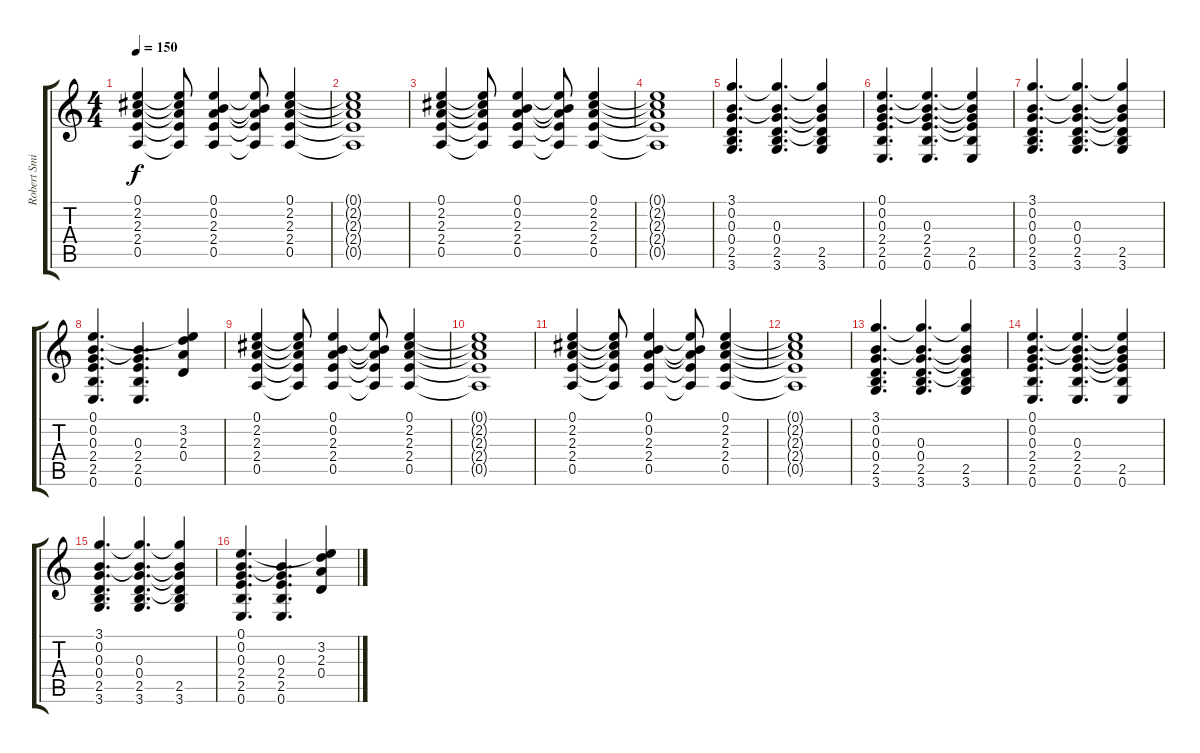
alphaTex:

\track ("Robert Smith" "Robert Smi") {instrument electricguitarclean}
\staff {score tabs}
\tuning (E4 B3 G3 D3 A2 E2) {hide}
\ts (4 4)
\tempo 150
\clef g2
\ks c
(0.1 2.2 2.3 2.4 0.5).4{dy f} (0.1{t} 2.2{t} 2.3{t} 2.4{t} 0.5{t}).8 (0.1 0.2 2.3 2.4 0.5).4 (0.1{t} 0.2{t} 2.3{t} 2.4{t} 0.5{t}).8 (0.1 2.2 2.3 2.4 0.5).4 |
(0.1{t} 2.2{t} 2.3{t} 2.4{t} 0.5{t}).1 |
(0.1 2.2 2.3 2.4 0.5).4 (0.1{t} 2.2{t} 2.3{t} 2.4{t} 0.5{t}).8 (0.1 0.2 2.3 2.4 0.5).4 (0.1{t} 0.2{t} 2.3{t} 2.4{t} 0.5{t}).8 (0.1 2.2 2.3 2.4 0.5).4 |
(0.1{t} 2.2{t} 2.3{t} 2.4{t} 0.5{t}).1 |
(3.1 0.2 0.3 0.4 2.5 3.6).4{d} (3.1{t} 0.2{t} 0.3 0.4 2.5 3.6).4{d} (3.1{t} 0.2{t} 0.3{t} 0.4{t} 2.5 3.6).4 |
(0.1 0.2 0.3 2.4 2.5 0.6).4{d} (0.1{t} 0.2{t} 0.3 2.4 2.5 0.6).4{d} (0.1{t} 0.2{t} 0.3{t} 2.4{t} 2.5 0.6).4 |
(3.1 0.2 0.3 0.4 2.5 3.6).4{d} (3.1{t} 0.2{t} 0.3 0.4 2.5 3.6).4{d} (3.1{t} 0.2{t} 0.3{t} 0.4{t} 2.5 3.6).4 |
(0.1 0.2 0.3 2.4 2.5 0.6).4{d} (0.2{t} 0.3 2.4 2.5 0.6).4{d} (0.1{t} 3.2 2.3 0.4).4 |
(0.1 2.2 2.3 2.4 0.5).4 (0.1{t} 2.2{t} 2.3{t} 2.4{t} 0.5{t}).8 (0.1 0.2 2.3 2.4 0.5).4 (0.1{t} 0.2{t} 2.3{t} 2.4{t} 0.5{t}).8 (0.1 2.2 2.3 2.4 0.5).4 |
(0.1{t} 2.2{t} 2.3{t} 2.4{t} 0.5{t}).1 |
(0.1 2.2 2.3 2.4 0.5).4 (0.1{t} 2.2{t} 2.3{t} 2.4{t} 0.5{t}).8 (0.1 0.2 2.3 2.4 0.5).4 (0.1{t} 0.2{t} 2.3{t} 2.4{t} 0.5{t}).8 (0.1 2.2 2.3 2.4 0.5).4 |
(0.1{t} 2.2{t} 2.3{t} 2.4{t} 0.5{t}).1 |
(3.1 0.2 0.3 0.4 2.5 3.6).4{d} (3.1{t} 0.2{t} 0.3 0.4 2.5 3.6).4{d} (3.1{t} 0.2{t} 0.3{t} 0.4{t} 2.5 3.6).4 |
(0.1 0.2 0.3 2.4 2.5 0.6).4{d} (0.1{t} 0.2{t} 0.3 2.4 2.5 0.6).4{d} (0.1{t} 0.2{t} 0.3{t} 2.4{t} 2.5 0.6).4 |
(3.1 0.2 0.3 0.4 2.5 3.6).4{d} (3.1{t} 0.2{t} 0.3 0.4 2.5 3.6).4{d} (3.1{t} 0.2{t} 0.3{t} 0.4{t} 2.5 3.6).4 |
(0.1 0.2 0.3 2.4 2.5 0.6).4{d} (0.2{t} 0.3 2.4 2.5 0.6).4{d} (0.1{t} 3.2 2.3 0.4).4
